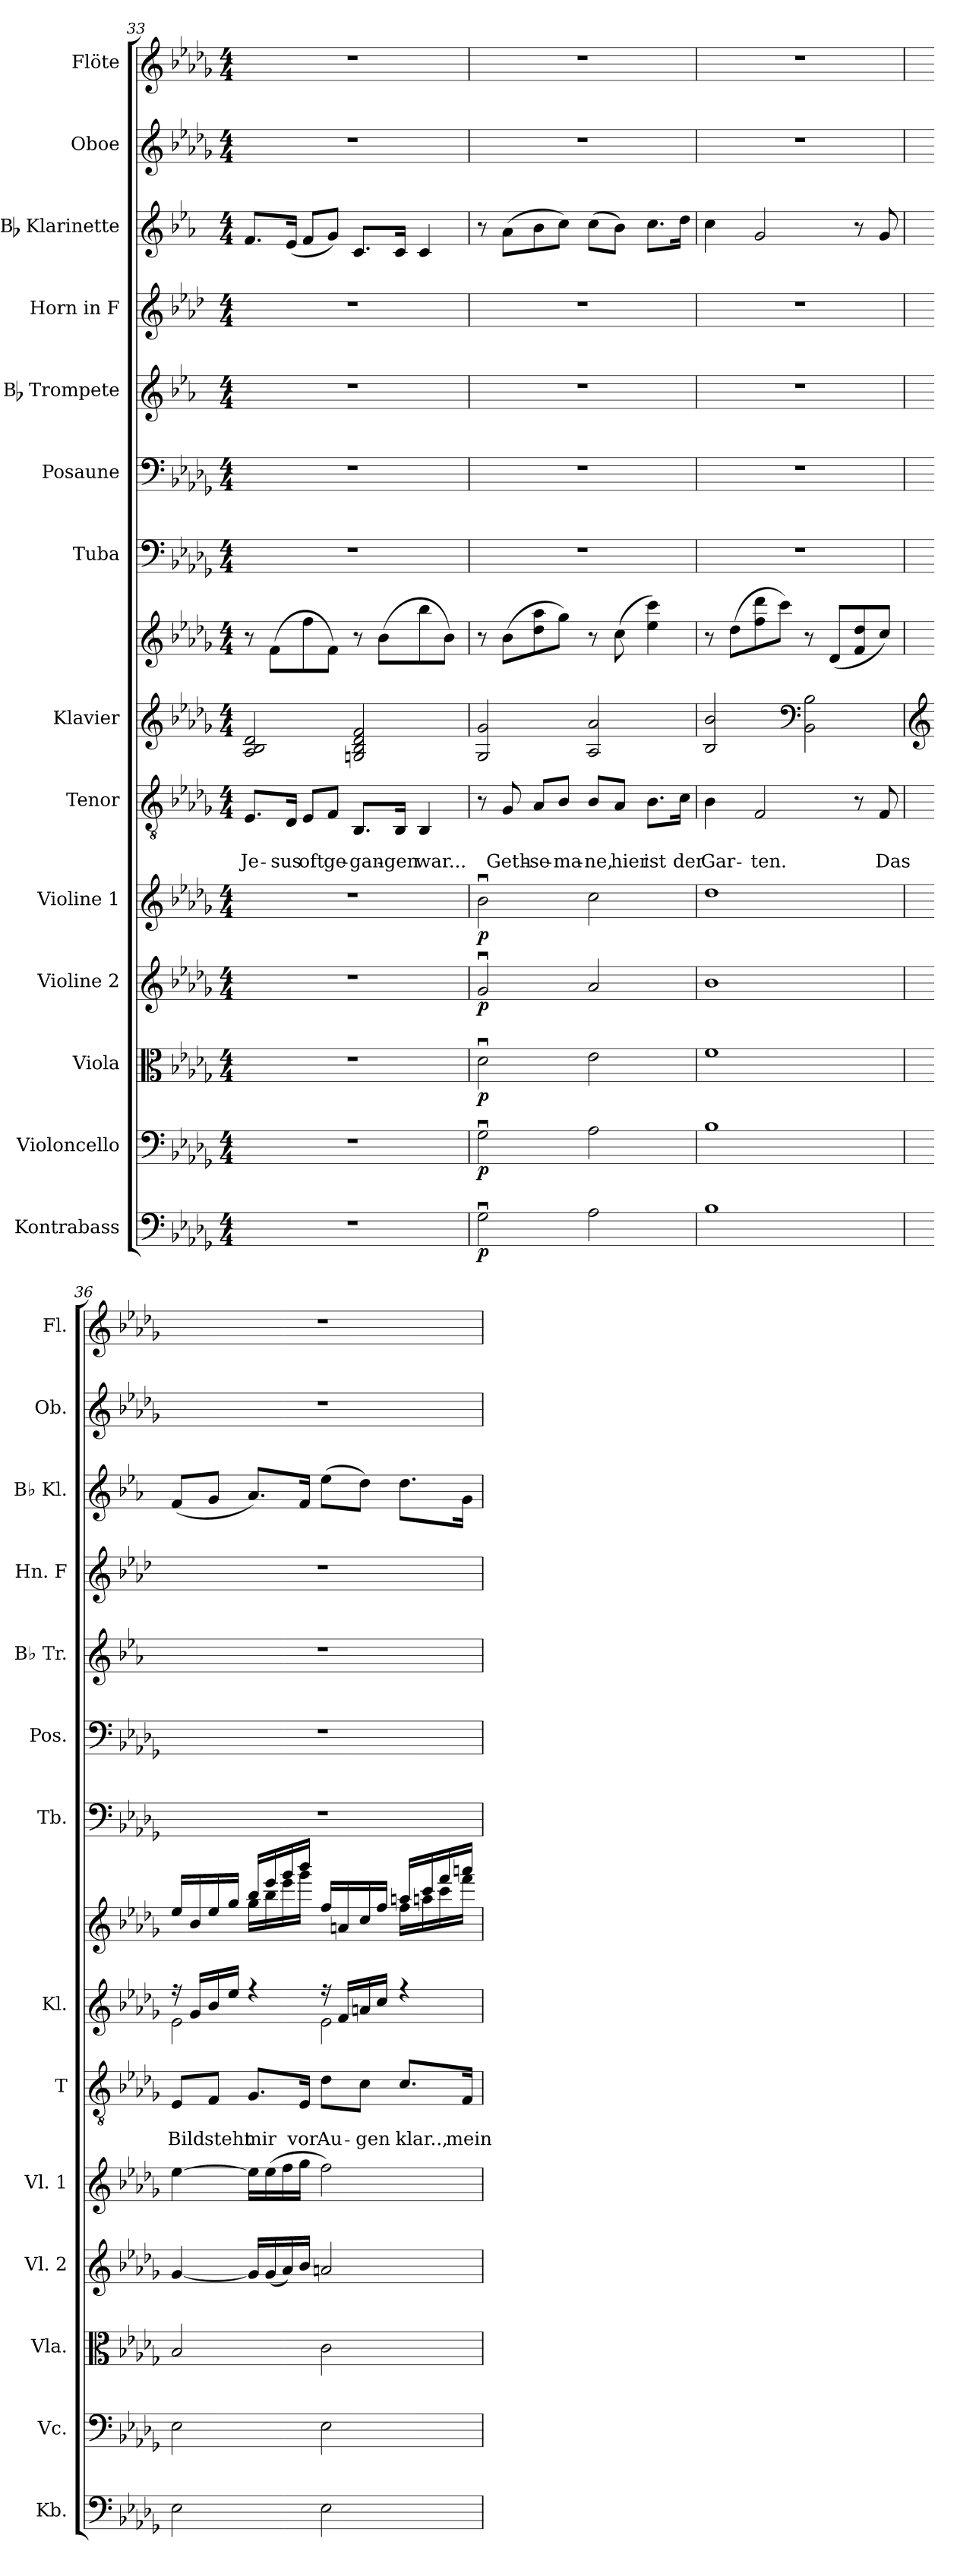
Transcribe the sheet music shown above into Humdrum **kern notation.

**kern	**dynam	**kern	**dynam	**kern	**dynam	**kern	**dynam	**kern	**dynam	**kern	**text	**text	**kern	**kern	**kern	**kern	**kern	**kern	**kern	**kern	**kern
*part14	*part14	*part13	*part13	*part12	*part12	*part11	*part11	*part10	*part10	*part9	*part9	*part9	*part8	*part8	*part7	*part6	*part5	*part4	*part3	*part2	*part1
*staff15	*staff15	*staff14	*staff14	*staff13	*staff13	*staff12	*staff12	*staff11	*staff11	*staff10	*staff10	*staff10	*staff9	*staff8	*staff7	*staff6	*staff5	*staff4	*staff3	*staff2	*staff1
*I"Kontrabass	*	*I"Violoncello	*	*I"Viola	*	*I"Violine 2	*	*I"Violine 1	*	*I"Tenor	*	*	*I"Klavier	*	*I"Tuba	*I"Posaune	*I"Bb Trompete	*I"Horn in F	*I"Bb Klarinette	*I"Oboe	*I"Flöte
*I'Kb.	*	*I'Vc.	*	*I'Vla.	*	*I'Vl. 2	*	*I'Vl. 1	*	*I'T	*	*	*I'Kl.	*	*I'Tb.	*I'Pos.	*I'Bb Tr.	*I'Hn. F	*I'Bb Kl.	*I'Ob.	*I'Fl.
*clefF4	*	*clefF4	*	*clefC3	*	*clefG2	*	*clefG2	*	*clefGv2	*	*	*clefG2	*clefG2	*clefF4	*clefF4	*clefG2	*clefG2	*clefG2	*clefG2	*clefG2
*ITrd7c12	*	*	*	*	*	*	*	*	*	*	*	*	*	*	*	*	*ITrd1c2	*ITrd4c7	*ITrd1c2	*	*
*k[b-e-a-d-g-]	*	*k[b-e-a-d-g-]	*	*k[b-e-a-d-g-]	*	*k[b-e-a-d-g-]	*	*k[b-e-a-d-g-]	*	*k[b-e-a-d-g-]	*	*	*k[b-e-a-d-g-]	*k[b-e-a-d-g-]	*k[b-e-a-d-g-]	*k[b-e-a-d-g-]	*k[b-e-a-d-g-]	*k[b-e-a-d-g-]	*k[b-e-a-d-g-]	*k[b-e-a-d-g-]	*k[b-e-a-d-g-]
*b-:	*	*b-:	*	*b-:	*	*b-:	*	*b-:	*	*b-:	*	*	*b-:	*b-:	*b-:	*b-:	*b-:	*b-:	*b-:	*b-:	*b-:
*M4/4	*	*M4/4	*	*M4/4	*	*M4/4	*	*M4/4	*	*M4/4	*	*	*M4/4	*M4/4	*M4/4	*M4/4	*M4/4	*M4/4	*M4/4	*M4/4	*M4/4
=33	=33	=33	=33	=33	=33	=33	=33	=33	=33	=33	=33	=33	=33	=33	=33	=33	=33	=33	=33	=33	=33
!	!	!	!	!	!	!	!	!	!	!	!	!LO:LY:b	!	!	!	!	!	!	!	!	!
1r	.	1r	.	1r	.	1r	.	1r	.	8.E-/L	.	Je-	2A-/ 2B-/ 2d-/	8r	1r	1r	1r	1r	8.e-/L	1r	1r
.	.	.	.	.	.	.	.	.	.	.	.	.	.	(>8f\L	.	.	.	.	.	.	.
!	!	!	!	!	!	!	!	!	!	!	!	!LO:LY:b	!	!	!	!	!	!	!	!	!
.	.	.	.	.	.	.	.	.	.	16D-/Jk	.	-sus	.	.	.	.	.	.	(<16d-/Jk	.	.
!	!	!	!	!	!	!	!	!	!	!	!	!LO:LY:b	!	!	!	!	!	!	!	!	!
.	.	.	.	.	.	.	.	.	.	8E-/L	.	oft	.	8ff\	.	.	.	.	8e-/L	.	.
!	!	!	!	!	!	!	!	!	!	!	!	!LO:LY:b	!	!	!	!	!	!	!	!	!
.	.	.	.	.	.	.	.	.	.	8F/J	.	ge-	.	8f\J)	.	.	.	.	8f/J)	.	.
!	!	!	!	!	!	!	!	!	!	!	!	!LO:LY:b	!	!	!	!	!	!	!	!	!
.	.	.	.	.	.	.	.	.	.	8.BB-/L	.	-gan-	2Gn/ 2B-/ 2d-/ 2f/	8r	.	.	.	.	8.B-/L	.	.
.	.	.	.	.	.	.	.	.	.	.	.	.	.	(>8b-\L	.	.	.	.	.	.	.
!	!	!	!	!	!	!	!	!	!	!	!	!LO:LY:b	!	!	!	!	!	!	!	!	!
.	.	.	.	.	.	.	.	.	.	16BB-/Jk	.	-gen	.	.	.	.	.	.	16B-/Jk	.	.
!	!	!	!	!	!	!	!	!	!	!	!	!LO:LY:b	!	!	!	!	!	!	!	!	!
.	.	.	.	.	.	.	.	.	.	4BB-/	.	war...	.	8bb-\	.	.	.	.	4B-/	.	.
.	.	.	.	.	.	.	.	.	.	.	.	.	.	8b-\J)	.	.	.	.	.	.	.
!!LO:PB:g=z
=34	=34	=34	=34	=34	=34	=34	=34	=34	=34	=34	=34	=34	=34	=34	=34	=34	=34	=34	=34	=34	=34
!	!LO:DY:b	!	!LO:DY:b	!	!LO:DY:b	!	!LO:DY:b	!	!LO:DY:b	!	!	!	!	!	!	!	!	!	!	!	!
2GG-u>\	p	2G-u>\	p	2d-u>\	p	2g-u>/	p	2b-u>\	p	8r	.	.	2G-/ 2g-/	8r	1r	1r	1r	1r	8r	1r	1r
!	!	!	!	!	!	!	!	!	!	!	!	!LO:LY:b	!	!	!	!	!	!	!	!	!
.	.	.	.	.	.	.	.	.	.	8G-/	.	Geth-	.	(>8b-\L	.	.	.	.	(>8g-\L	.	.
!	!	!	!	!	!	!	!	!	!	!	!	!LO:LY:b	!	!	!	!	!	!	!	!	!
.	.	.	.	.	.	.	.	.	.	8A-/L	.	-se-	.	8dd-\ 8aa-\	.	.	.	.	8a-\	.	.
!	!	!	!	!	!	!	!	!	!	!	!	!LO:LY:b	!	!	!	!	!	!	!	!	!
.	.	.	.	.	.	.	.	.	.	8B-/J	.	-ma-	.	8gg-\J)	.	.	.	.	8b-\J)	.	.
!	!	!	!	!	!	!	!	!	!	!	!	!LO:LY:b	!	!	!	!	!	!	!	!	!
2AA-\	.	2A-\	.	2e-\	.	2a-/	.	2cc\	.	8B-/L	.	-ne,	2A-/ 2a-/	8r	.	.	.	.	(>8b-\L	.	.
!	!	!	!	!	!	!	!	!	!	!	!	!LO:LY:b	!	!	!	!	!	!	!	!	!
.	.	.	.	.	.	.	.	.	.	8A-/J	.	hier	.	(>8cc\	.	.	.	.	8a-\J)	.	.
!	!	!	!	!	!	!	!	!	!	!	!	!LO:LY:b	!	!	!	!	!	!	!	!	!
.	.	.	.	.	.	.	.	.	.	8.B-\L	.	ist	.	4ee-\ 4ccc\)	.	.	.	.	8.b-\L	.	.
!	!	!	!	!	!	!	!	!	!	!	!	!LO:LY:b	!	!	!	!	!	!	!	!	!
.	.	.	.	.	.	.	.	.	.	16c\Jk	.	der	.	.	.	.	.	.	16cc\Jk	.	.
=35	=35	=35	=35	=35	=35	=35	=35	=35	=35	=35	=35	=35	=35	=35	=35	=35	=35	=35	=35	=35	=35
!	!	!	!	!	!	!	!	!	!	!	!	!LO:LY:b	!	!	!	!	!	!	!	!	!
1BB-	.	1B-	.	1f	.	1b-	.	1dd-	.	4B-\	.	Gar-	2B-/ 2b-/	8r	1r	1r	1r	1r	4b-\	1r	1r
.	.	.	.	.	.	.	.	.	.	.	.	.	.	(>8dd-\L	.	.	.	.	.	.	.
!	!	!	!	!	!	!	!	!	!	!	!	!LO:LY:b	!	!	!	!	!	!	!	!	!
.	.	.	.	.	.	.	.	.	.	2F/	.	-ten.	.	8ff\ 8ddd-\	.	.	.	.	2f/	.	.
.	.	.	.	.	.	.	.	.	.	.	.	.	.	8ccc\J)	.	.	.	.	.	.	.
*	*	*	*	*	*	*	*	*	*	*	*	*	*clefF4	*	*	*	*	*	*	*	*
.	.	.	.	.	.	.	.	.	.	.	.	.	2BB-\ 2B-\	8r	.	.	.	.	.	.	.
.	.	.	.	.	.	.	.	.	.	.	.	.	.	(<8d-/L	.	.	.	.	.	.	.
.	.	.	.	.	.	.	.	.	.	8r	.	.	.	8f/ 8dd-/	.	.	.	.	8r	.	.
!	!	!	!	!	!	!	!	!	!	!	!	!LO:LY:b	!	!	!	!	!	!	!	!	!
.	.	.	.	.	.	.	.	.	.	8F/	.	Das	.	8cc/J)	.	.	.	.	8f/	.	.
=36	=36	=36	=36	=36	=36	=36	=36	=36	=36	=36	=36	=36	=36	=36	=36	=36	=36	=36	=36	=36	=36
*	*	*	*	*	*	*	*	*	*	*	*	*	*clefG2	*	*	*	*	*	*	*	*
!	!	!	!	!	!	!	!	!	!	!	!	!LO:LY:b	!	!	!	!	!	!	!	!	!
*	*	*	*	*	*	*	*	*	*	*	*	*	*^	*^	*	*	*	*	*	*	*
2EE-\	.	2E-\	.	2B-/	.	[4g-/	.	[4ee-\	.	8E-/L	.	Bild	16rff	2e-\	16ee-/LL	4ryy	1r	1r	1r	1r	(<8e-/L	1r	1r
.	.	.	.	.	.	.	.	.	.	.	.	.	16g-/LL	.	16b-/	.	.	.	.	.	.	.	.
!	!	!	!	!	!	!	!	!	!	!	!	!LO:LY:b	!	!	!	!	!	!	!	!	!	!	!
.	.	.	.	.	.	.	.	.	.	8F/J	.	steht	16b-/	.	16ee-/	.	.	.	.	.	8f/J	.	.
.	.	.	.	.	.	.	.	.	.	.	.	.	16ee-/JJ	.	16gg-/JJ	.	.	.	.	.	.	.	.
!	!	!	!	!	!	!	!	!	!	!	!	!LO:LY:b	!	!	!	!	!	!	!	!	!	!	!
.	.	.	.	.	.	16g-/LL]	.	16ee-\LL]	.	8.G-/L	.	mir	4rff	.	16bb-/LL	16gg-\LL	.	.	.	.	8.g-/L)	.	.
.	.	.	.	.	.	(<16g-/	.	(>16ee-\	.	.	.	.	.	.	16eee-/	16bb-\	.	.	.	.	.	.	.
.	.	.	.	.	.	16a-/)	.	16ff\	.	.	.	.	.	.	16ggg-/	16eee-\	.	.	.	.	.	.	.
!	!	!	!	!	!	!	!	!	!	!	!	!LO:LY:b	!	!	!	!	!	!	!	!	!	!	!
.	.	.	.	.	.	16b-/JJ	.	16gg-\JJ	.	16E-/Jk	.	vor	.	.	16bbb-/JJ	(<16ggg-\JJ	.	.	.	.	16e-/Jk	.	.
!	!	!	!	!	!	!	!	!	!	!	!	!LO:LY:b	!	!	!	!	!	!	!	!	!	!	!
2EE-\	.	2E-\	.	2c\	.	2an/	.	2ff\)	.	8d-\L	.	Au-	16rff	2e-\	16ff/LL	4ryy	.	.	.	.	(>8dd-\L	.	.
.	.	.	.	.	.	.	.	.	.	.	.	.	16f/LL	.	16an/	.	.	.	.	.	.	.	.
!	!	!	!	!	!	!	!	!	!	!	!	!LO:LY:b	!	!	!	!	!	!	!	!	!	!	!
.	.	.	.	.	.	.	.	.	.	8c\J	.	-gen	16an/	.	16cc/	.	.	.	.	.	8cc\J)	.	.
.	.	.	.	.	.	.	.	.	.	.	.	.	16cc/JJ	.	16ff/JJ	.	.	.	.	.	.	.	.
!	!	!	!	!	!	!	!	!	!	!	!	!LO:LY:b	!	!	!	!	!	!	!	!	!	!	!
.	.	.	.	.	.	.	.	.	.	8.c/L	.	klar..,	4rff	.	16aan/LL	16ff\LL	.	.	.	.	8.cc\L	.	.
.	.	.	.	.	.	.	.	.	.	.	.	.	.	.	16ccc/	16aan\	.	.	.	.	.	.	.
.	.	.	.	.	.	.	.	.	.	.	.	.	.	.	16fff/	16ccc\	.	.	.	.	.	.	.
!	!	!	!	!	!	!	!	!	!	!	!	!LO:LY:b	!	!	!	!	!	!	!	!	!	!	!
.	.	.	.	.	.	.	.	.	.	16F/Jk	.	mein	.	.	16aaan/JJ	(<16fff\JJ	.	.	.	.	16f\Jk	.	.
*	*	*	*	*	*	*	*	*	*	*	*	*	*v	*v	*	*	*	*	*	*	*	*	*
*	*	*	*	*	*	*	*	*	*	*	*	*	*	*v	*v	*	*	*	*	*	*	*
=	=	=	=	=	=	=	=	=	=	=	=	=	=	=	=	=	=	=	=	=	=
*-	*-	*-	*-	*-	*-	*-	*-	*-	*-	*-	*-	*-	*-	*-	*-	*-	*-	*-	*-	*-	*-
